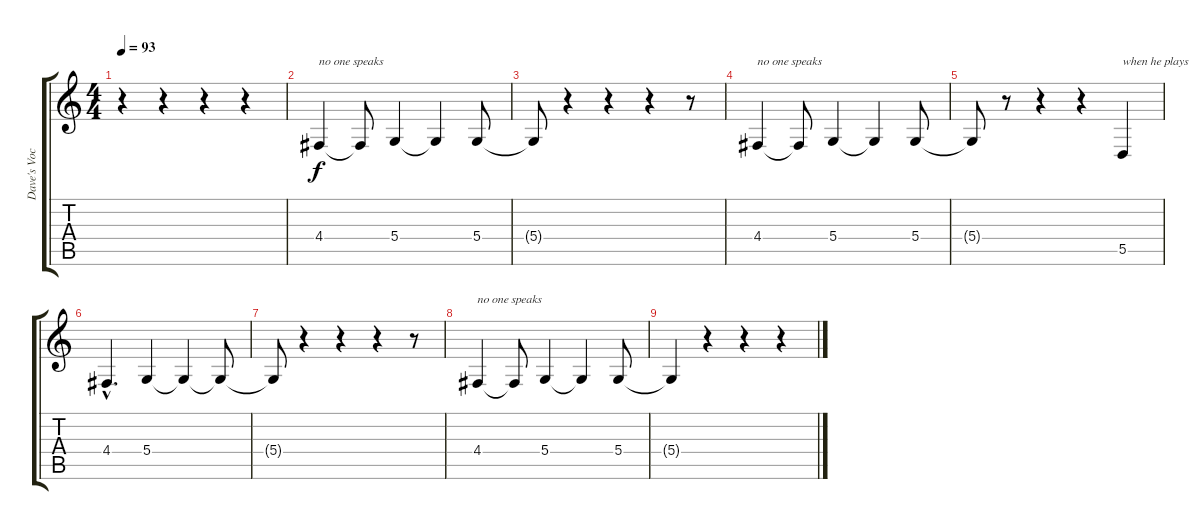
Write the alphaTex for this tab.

\track ("Dave's Vocals" "Dave's Voc") {instrument flute}
\staff {score tabs}
\tuning (E4 B3 G3 D3 A2 E2) {hide}
\ts (4 4)
\tempo 93
\clef g2
\ks c
r.4{dy f} r.4 r.4 r.4 |
4.4.4{txt "no one speaks"} 4.4{t}.8 5.4.4 5.4{t}.4 5.4.8 |
5.4{t}.8 r.4 r.4 r.4 r.8 |
4.4.4{txt "no one speaks"} 4.4{t}.8 5.4.4 5.4{t}.4 5.4.8 |
5.4{t}.8 r.8 r.4 r.4 5.5.4{txt "when he plays"} |
4.4{hac}.4{d} 5.4.4 5.4{t}.4 5.4{t}.8 |
5.4{t}.8 r.4 r.4 r.4 r.8 |
4.4.4{txt "no one speaks"} 4.4{t}.8 5.4.4 5.4{t}.4 5.4.8 |
5.4{t}.4 r.4 r.4 r.4
